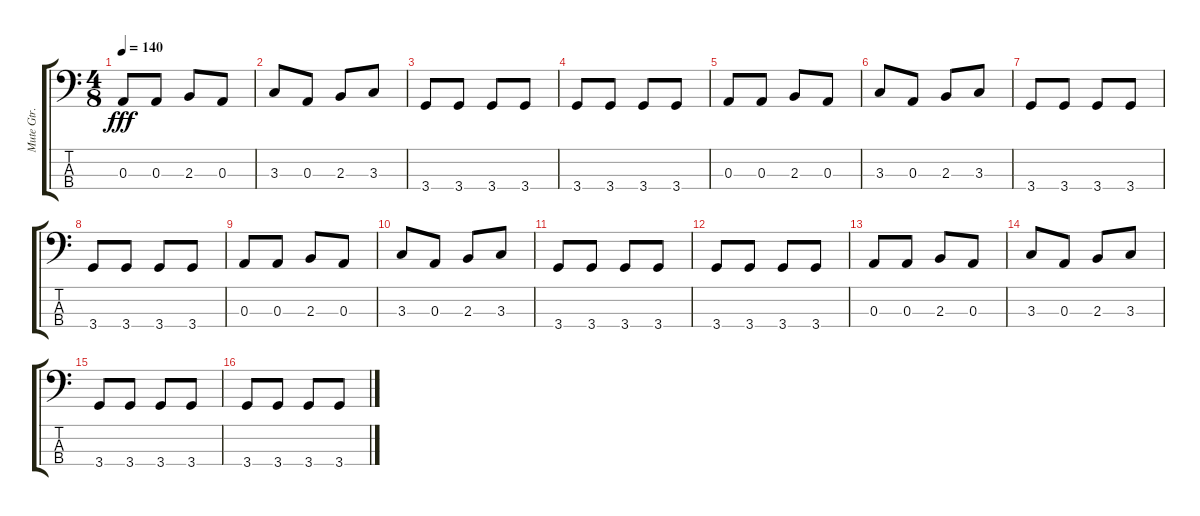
\track ("Mute Gtr." "Mute Gtr.") {instrument slapbass1}
\staff {score tabs}
\tuning (G2 D2 A1 E1) {hide}
\ts (4 8)
\tempo 140
\clef f4
\ks c
0.3.8{dy fff} 0.3.8 2.3.8 0.3.8 |
3.3.8 0.3.8 2.3.8 3.3.8 |
3.4.8 3.4.8 3.4.8 3.4.8 |
3.4.8 3.4.8 3.4.8 3.4.8 |
0.3.8 0.3.8 2.3.8 0.3.8 |
3.3.8 0.3.8 2.3.8 3.3.8 |
3.4.8 3.4.8 3.4.8 3.4.8 |
3.4.8 3.4.8 3.4.8 3.4.8 |
0.3.8 0.3.8 2.3.8 0.3.8 |
3.3.8 0.3.8 2.3.8 3.3.8 |
3.4.8 3.4.8 3.4.8 3.4.8 |
3.4.8 3.4.8 3.4.8 3.4.8 |
0.3.8 0.3.8 2.3.8 0.3.8 |
3.3.8 0.3.8 2.3.8 3.3.8 |
3.4.8 3.4.8 3.4.8 3.4.8 |
3.4.8 3.4.8 3.4.8 3.4.8
